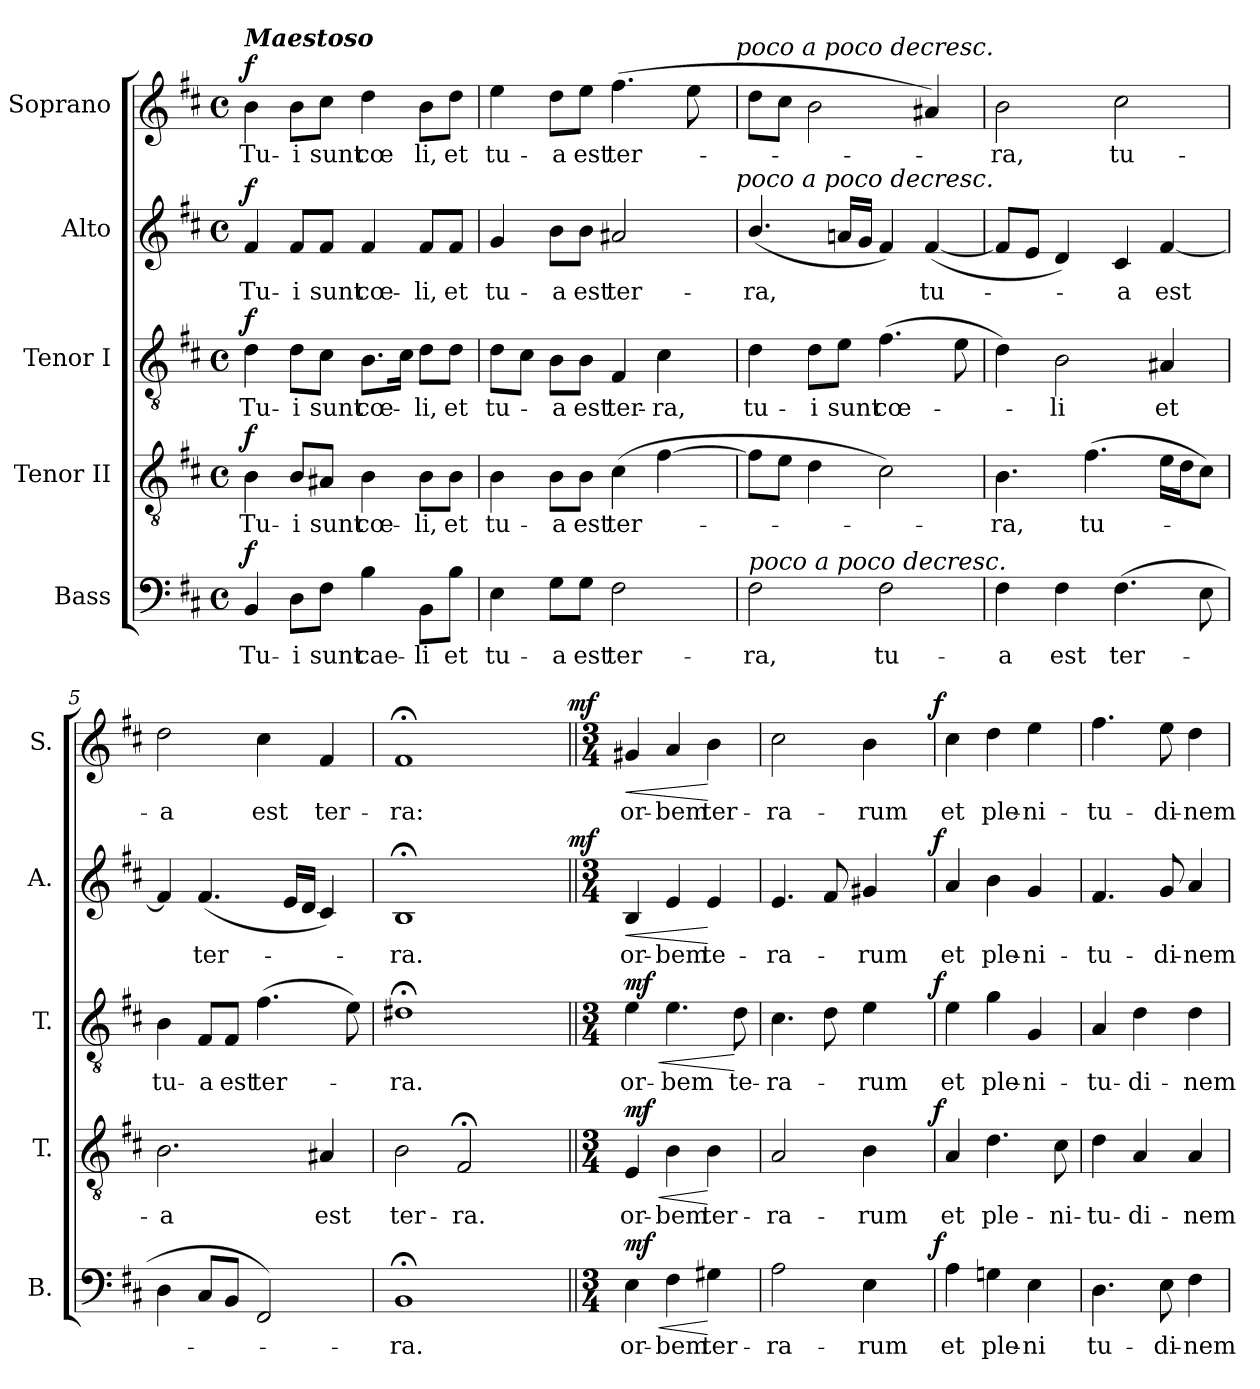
**kern	**text	**dynam	**kern	**text	**dynam	**kern	**text	**dynam	**kern	**text	**dynam	**kern	**text	**dynam
*part5	*part5	*part5	*part4	*part4	*part4	*part3	*part3	*part3	*part2	*part2	*part2	*part1	*part1	*part1
*staff5	*staff5	*staff5	*staff4	*staff4	*staff4	*staff3	*staff3	*staff3	*staff2	*staff2	*staff2	*staff1	*staff1	*staff1
*I"Bass	*	*	*I"Tenor II	*	*	*I"Tenor I	*	*	*I"Alto	*	*	*I"Soprano	*	*
*I'B.	*	*	*I'T.	*	*	*I'T.	*	*	*I'A.	*	*	*I'S.	*	*
!!LO:PB:g=z
*clefF4	*	*	*clefGv2	*	*	*clefGv2	*	*	*clefG2	*	*	*clefG2	*	*
*	*	*	*ITrd7c12	*	*	*ITrd7c12	*	*	*	*	*	*	*	*
*k[f#c#]	*	*	*k[f#c#]	*	*	*k[f#c#]	*	*	*k[f#c#]	*	*	*k[f#c#]	*	*
*D:	*	*	*D:	*	*	*D:	*	*	*D:	*	*	*D:	*	*
*M4/4	*	*	*M4/4	*	*	*M4/4	*	*	*M4/4	*	*	*M4/4	*	*
*met(c)	*	*	*met(c)	*	*	*met(c)	*	*	*met(c)	*	*	*met(c)	*	*
*MM70	*	*	*MM70	*	*	*MM70	*	*	*MM70	*	*	*MM70	*	*
=1	=1	=1	=1	=1	=1	=1	=1	=1	=1	=1	=1	=1	=1	=1
!	!LO:LY:b:color=#000000	!	!	!	!	!	!	!	!	!	!	!	!	!
!	!	!	!	!LO:LY:b:color=#000000	!	!	!	!	!	!	!	!	!	!
!	!	!	!	!	!	!	!LO:LY:b:color=#000000	!	!	!	!	!	!	!
!	!	!	!	!	!	!	!	!	!	!LO:LY:b:color=#000000	!	!	!	!
!	!	!	!	!	!	!	!	!	!	!	!	!LO:TX:a:Bi:t=Maestoso	!	!
!	!	!	!	!	!	!	!	!	!	!	!	!	!LO:LY:b:color=#000000	!
4BBi/	Tu-	f	4BBi\	Tu-	f	4Di\	Tu-	f	4f#i/	Tu-	f	4bi\	Tu-	f
!	!LO:LY:b:color=#000000	!	!	!	!	!	!	!	!	!	!	!	!	!
!	!	!	!	!LO:LY:b:color=#000000	!	!	!	!	!	!	!	!	!	!
!	!	!	!	!	!	!	!LO:LY:b:color=#000000	!	!	!	!	!	!	!
!	!	!	!	!	!	!	!	!	!	!LO:LY:b:color=#000000	!	!	!	!
!	!	!	!	!	!	!	!	!	!	!	!	!	!LO:LY:b:color=#000000	!
8Di\L	-i	.	8BBi/L	-i	.	8Di\L	-i	.	8f#i/L	-i	.	8bi\L	-i	.
!	!LO:LY:b:color=#000000	!	!	!	!	!	!	!	!	!	!	!	!	!
!	!	!	!	!LO:LY:b:color=#000000	!	!	!	!	!	!	!	!	!	!
!	!	!	!	!	!	!	!LO:LY:b:color=#000000	!	!	!	!	!	!	!
!	!	!	!	!	!	!	!	!	!	!LO:LY:b:color=#000000	!	!	!	!
!	!	!	!	!	!	!	!	!	!	!	!	!	!LO:LY:b:color=#000000	!
8F#i\J	sunt	.	8AA#Xi/J	sunt	.	8C#i\J	sunt	.	8f#i/J	sunt	.	8cc#i\J	sunt	.
!	!LO:LY:b:color=#000000	!	!	!	!	!	!	!	!	!	!	!	!	!
!	!	!	!	!LO:LY:b:color=#000000	!	!	!	!	!	!	!	!	!	!
!	!	!	!	!	!	!	!LO:LY:b:color=#000000	!	!	!	!	!	!	!
!	!	!	!	!	!	!	!	!	!	!LO:LY:b:color=#000000	!	!	!	!
!	!	!	!	!	!	!	!	!	!	!	!	!	!LO:LY:b:color=#000000	!
4Bi\	cae-	.	4BBi\	cœ-	.	8.BBi\L	cœ-	.	4f#i/	cœ-	.	4ddi\	cœ	.
.	.	.	.	.	.	16C#i\Jk	.	.	.	.	.	.	.	.
!	!LO:LY:b:color=#000000	!	!	!	!	!	!	!	!	!	!	!	!	!
!	!	!	!	!LO:LY:b:color=#000000	!	!	!	!	!	!	!	!	!	!
!	!	!	!	!	!	!	!LO:LY:b:color=#000000	!	!	!	!	!	!	!
!	!	!	!	!	!	!	!	!	!	!LO:LY:b:color=#000000	!	!	!	!
!	!	!	!	!	!	!	!	!	!	!	!	!	!LO:LY:b:color=#000000	!
8BBi\L	-li	.	8BBi\L	-li,	.	8Di\L	-li,	.	8f#i/L	-li,	.	8bi\L	li,	.
!	!LO:LY:b:color=#000000	!	!	!	!	!	!	!	!	!	!	!	!	!
!	!	!	!	!LO:LY:b:color=#000000	!	!	!	!	!	!	!	!	!	!
!	!	!	!	!	!	!	!LO:LY:b:color=#000000	!	!	!	!	!	!	!
!	!	!	!	!	!	!	!	!	!	!LO:LY:b:color=#000000	!	!	!	!
!	!	!	!	!	!	!	!	!	!	!	!	!	!LO:LY:b:color=#000000	!
8Bi\J	et	.	8BBi\J	et	.	8Di\J	et	.	8f#i/J	et	.	8ddi\J	et	.
=2	=2	=2	=2	=2	=2	=2	=2	=2	=2	=2	=2	=2	=2	=2
!	!LO:LY:b:color=#000000	!	!	!	!	!	!	!	!	!	!	!	!	!
!	!	!	!	!LO:LY:b:color=#000000	!	!	!	!	!	!	!	!	!	!
!	!	!	!	!	!	!	!LO:LY:b:color=#000000	!	!	!	!	!	!	!
!	!	!	!	!	!	!	!	!	!	!LO:LY:b:color=#000000	!	!	!	!
!	!	!	!	!	!	!	!	!	!	!	!	!	!LO:LY:b:color=#000000	!
*	*	*	*	*	*	*	*	*	*^	*	*	*^	*	*
4Ei\	tu-	.	4BBi\	tu-	.	8Di\L	tu-	.	4gi/	2ryy	tu-	.	4eei\	2ryy	tu-	.
.	.	.	.	.	.	8C#i\J	.	.	.	.	.	.	.	.	.	.
!	!LO:LY:b:color=#000000	!	!	!	!	!	!	!	!	!	!	!	!	!	!	!
!	!	!	!	!LO:LY:b:color=#000000	!	!	!	!	!	!	!	!	!	!	!	!
!	!	!	!	!	!	!	!LO:LY:b:color=#000000	!	!	!	!	!	!	!	!	!
!	!	!	!	!	!	!	!	!	!	!	!LO:LY:b:color=#000000	!	!	!	!	!
!	!	!	!	!	!	!	!	!	!	!	!	!	!	!	!LO:LY:b:color=#000000	!
8Gi\L	-a	.	8BBi\L	-a	.	8BBi\L	-a	.	8bi\L	.	-a	.	8ddi\L	.	-a	.
!	!LO:LY:b:color=#000000	!	!	!	!	!	!	!	!	!	!	!	!	!	!	!
!	!	!	!	!LO:LY:b:color=#000000	!	!	!	!	!	!	!	!	!	!	!	!
!	!	!	!	!	!	!	!LO:LY:b:color=#000000	!	!	!	!	!	!	!	!	!
!	!	!	!	!	!	!	!	!	!	!	!LO:LY:b:color=#000000	!	!	!	!	!
!	!	!	!	!	!	!	!	!	!	!	!	!	!	!	!LO:LY:b:color=#000000	!
8Gi\J	est	.	8BBi\J	est	.	8BBi\J	est	.	8bi\J	.	est	.	8eei\J	.	est	.
!	!LO:LY:b:color=#000000	!	!	!	!	!	!	!	!	!	!	!	!	!	!	!
!	!	!	!	!LO:LY:b:color=#000000	!	!	!	!	!	!	!	!	!	!	!	!
!	!	!	!	!	!	!	!LO:LY:b:color=#000000	!	!	!	!	!	!	!	!	!
!	!	!	!	!	!	!	!	!	!	!	!LO:LY:b:color=#000000	!	!	!	!	!
!	!	!	!	!	!	!	!	!	!	!	!	!	!	!	!LO:LY:b:color=#000000	!
2F#i\	ter-	.	(4C#i\	ter-	.	4FF#i/	ter-	.	2a#Xi/	4ryy	ter-	.	(4.ff#i\	4ryy	ter-	.
!	!	!	!	!	!	!	!LO:LY:b:color=#000000	!	!	!	!	!	!	!	!	!
.	.	.	[4F#i\	.	.	4C#i\	-ra,	.	.	8ryy	.	.	.	8ryy	.	.
.	.	.	.	.	.	.	.	.	.	16ryy	.	.	8eei\	16ryy	.	.
.	.	.	.	.	.	.	.	.	.	32ryy	.	.	.	32ryy	.	.
.	.	.	.	.	.	.	.	.	.	64ryy	.	.	.	64ryy	.	.
.	.	.	.	.	.	.	.	.	.	128...ryy	.	.	.	128...ryy	.	.
!	!	!	!	!	!	!	!	!	!	!	!	!	!	!LO:TX:a:i:t=poco a poco decresc.	!	!
!	!	!	!	!	!	!	!	!	!	!LO:TX:a:i:t=poco a poco decresc.	!	!	!	!	!	!
.	.	.	.	.	.	.	.	.	.	1024ryy	.	.	.	1024ryy	.	.
*	*	*	*	*	*	*	*	*	*v	*v	*	*	*	*	*	*
*	*	*	*	*	*	*	*	*	*	*	*	*v	*v	*	*
=3	=3	=3	=3	=3	=3	=3	=3	=3	=3	=3	=3	=3	=3	=3
*	*	*	*	*	*	*	*	*	*^	*	*	*^	*	*
!	!LO:LY:b:color=#000000	!	!	!	!	!	!	!	!	!	!	!	!	!	!	!
*	*	*	*	*	*	*	*	*	*v	*v	*	*	*	*	*	*
*	*	*	*	*	*	*	*	*	*	*	*	*v	*v	*	*
*	*	*	*	*	*	*	*	*	*^	*	*	*^	*	*
!	!	!	!	!	!	!	!LO:LY:b:color=#000000	!	!	!	!	!	!	!	!	!
*	*	*	*	*	*	*	*	*	*v	*v	*	*	*	*	*	*
*	*	*	*	*	*	*	*	*	*	*	*	*v	*v	*	*
*	*	*	*	*	*	*	*	*	*^	*	*	*^	*	*
!LO:TX:a:i:t=poco    a    poco    decresc.	!	!	!	!	!	!	!	!	!	!	!	!	!	!	!	!
!	!	!	!	!	!	!	!	!	!	!	!LO:LY:b:color=#000000	!	!	!	!	!
*	*	*	*	*	*	*	*	*	*v	*v	*	*	*	*	*	*
*	*	*	*	*	*	*	*	*	*	*	*	*v	*v	*	*
2F#i\	-ra,	.	8F#i\L]	.	.	4Di\	tu-	.	(4.bi/	-ra,	.	8ddi\L	.	.
.	.	.	8Ei\J	.	.	.	.	.	.	.	.	8cc#i\J	.	.
!	!	!	!	!	!	!	!LO:LY:b:color=#000000	!	!	!	!	!	!	!
.	.	.	4Di\	.	.	8Di\L	-i	.	.	.	.	2bi\	.	.
!	!	!	!	!	!	!	!LO:LY:b:color=#000000	!	!	!	!	!	!	!
.	.	.	.	.	.	8Ei\J	sunt	.	16ani/LL	.	.	.	.	.
.	.	.	.	.	.	.	.	.	16gi/JJ	.	.	.	.	.
!	!LO:LY:b:color=#000000	!	!	!	!	!	!	!	!	!	!	!	!	!
!	!	!	!	!	!	!	!LO:LY:b:color=#000000	!	!	!	!	!	!	!
2F#i\	tu-	.	2C#i\)	.	.	(4.F#i\	cœ-	.	4f#i/)	.	.	.	.	.
!	!	!	!	!	!	!	!	!	!	!LO:LY:b:color=#000000	!	!	!	!
.	.	.	.	.	.	.	.	.	([4f#i/	tu-	.	4a#Xi/)	.	.
.	.	.	.	.	.	8Ei\	.	.	.	.	.	.	.	.
=4	=4	=4	=4	=4	=4	=4	=4	=4	=4	=4	=4	=4	=4	=4
!	!LO:LY:b:color=#000000	!	!	!	!	!	!	!	!	!	!	!	!	!
!	!	!	!	!LO:LY:b:color=#000000	!	!	!	!	!	!	!	!	!	!
!	!	!	!	!	!	!	!	!	!	!	!	!	!LO:LY:b:color=#000000	!
4F#i\	-a	.	4.BBi\	-ra,	.	4Di\)	.	.	8f#i/L]	.	.	2bi\	-ra,	.
.	.	.	.	.	.	.	.	.	8ei/J	.	.	.	.	.
!	!LO:LY:b:color=#000000	!	!	!	!	!	!	!	!	!	!	!	!	!
!	!	!	!	!	!	!	!LO:LY:b:color=#000000	!	!	!	!	!	!	!
4F#i\	est	.	.	.	.	2BBi\	-li	.	4di/)	.	.	.	.	.
!	!	!	!	!LO:LY:b:color=#000000	!	!	!	!	!	!	!	!	!	!
.	.	.	(4.F#i\	tu-	.	.	.	.	.	.	.	.	.	.
!	!LO:LY:b:color=#000000	!	!	!	!	!	!	!	!	!	!	!	!	!
!	!	!	!	!	!	!	!	!	!	!LO:LY:b:color=#000000	!	!	!	!
!	!	!	!	!	!	!	!	!	!	!	!	!	!LO:LY:b:color=#000000	!
(4.F#i\	ter-	.	.	.	.	.	.	.	4c#i/	-a	.	2cc#i\	tu-	.
!	!	!	!	!	!	!	!LO:LY:b:color=#000000	!	!	!	!	!	!	!
!	!	!	!	!	!	!	!	!	!	!LO:LY:b:color=#000000	!	!	!	!
.	.	.	16Ei\LL	.	.	4AA#Xi/	et	.	[4f#i/	est	.	.	.	.
.	.	.	16Di\J	.	.	.	.	.	.	.	.	.	.	.
8Ei\	.	.	8C#i\J)	.	.	.	.	.	.	.	.	.	.	.
!!LO:LB:g=z
=5	=5	=5	=5	=5	=5	=5	=5	=5	=5	=5	=5	=5	=5	=5
!	!	!	!	!LO:LY:b:color=#000000	!	!	!	!	!	!	!	!	!	!
!	!	!	!	!	!	!	!LO:LY:b:color=#000000	!	!	!	!	!	!	!
!	!	!	!	!	!	!	!	!	!	!	!	!	!LO:LY:b:color=#000000	!
4Di\	.	.	2.BBi\	-a	.	4BBi\	tu-	.	4f#i/]	.	.	2ddi\	-a	.
!	!	!	!	!	!	!	!LO:LY:b:color=#000000	!	!	!	!	!	!	!
!	!	!	!	!	!	!	!	!	!	!LO:LY:b:color=#000000	!	!	!	!
8C#i/L	.	.	.	.	.	8FF#i/L	-a	.	(4.f#i/	ter-	.	.	.	.
!	!	!	!	!	!	!	!LO:LY:b:color=#000000	!	!	!	!	!	!	!
8BBi/J	.	.	.	.	.	8FF#i/J	est	.	.	.	.	.	.	.
!	!	!	!	!	!	!	!LO:LY:b:color=#000000	!	!	!	!	!	!	!
!	!	!	!	!	!	!	!	!	!	!	!	!	!LO:LY:b:color=#000000	!
2FF#i/)	.	.	.	.	.	(4.F#i\	ter-	.	.	.	.	4cc#i\	est	.
.	.	.	.	.	.	.	.	.	16ei/LL	.	.	.	.	.
.	.	.	.	.	.	.	.	.	16di/JJ	.	.	.	.	.
!	!	!	!	!LO:LY:b:color=#000000	!	!	!	!	!	!	!	!	!	!
!	!	!	!	!	!	!	!	!	!	!	!	!	!LO:LY:b:color=#000000	!
.	.	.	4AA#Xi/	est	.	.	.	.	4c#i/)	.	.	4f#i/	ter-	.
.	.	.	.	.	.	8Ei\)	.	.	.	.	.	.	.	.
=6	=6	=6	=6	=6	=6	=6	=6	=6	=6	=6	=6	=6	=6	=6
!	!LO:LY:b:color=#000000	!	!	!	!	!	!	!	!	!	!	!	!	!
!	!	!	!	!LO:LY:b:color=#000000	!	!	!	!	!	!	!	!	!	!
!	!	!	!	!	!	!	!LO:LY:b:color=#000000	!	!	!	!	!	!	!
!	!	!	!	!	!	!	!	!	!	!LO:LY:b:color=#000000	!	!	!	!
!	!	!	!	!	!	!	!	!	!	!	!	!	!LO:LY:b:color=#000000	!
*	*	*	*	*	*	*	*	*	*^	*	*	*^	*	*
1BB;i	-ra.	.	2BBi\	ter-	.	1D#X;i	-ra.	.	1B;i	2ryy	-ra.	.	1f#;i	2ryy	-ra:	.
!	!	!	!	!LO:LY:b:color=#000000	!	!	!	!	!	!	!	!	!	!	!	!
.	.	.	2FF#;i/	-ra.	.	.	.	.	.	4ryy	.	.	.	4ryy	.	.
.	.	.	.	.	.	.	.	.	.	8ryy	.	.	.	8ryy	.	.
.	.	.	.	.	.	.	.	.	.	16ryy	.	.	.	16ryy	.	.
.	.	.	.	.	.	.	.	.	.	32ryy	.	.	.	32ryy	.	.
.	.	.	.	.	.	.	.	.	.	64ryy	.	.	.	64ryy	.	.
.	.	.	.	.	.	.	.	.	.	128...ryy	.	.	.	128...ryy	.	.
.	.	.	.	.	.	.	.	.	.	1024ryy	.	mf	.	1024ryy	.	mf
*	*	*	*	*	*	*	*	*	*v	*v	*	*	*	*	*	*
*	*	*	*	*	*	*	*	*	*	*	*	*v	*v	*	*
=7||	=7||	=7||	=7||	=7||	=7||	=7||	=7||	=7||	=7||	=7||	=7||	=7||	=7||	=7||
*M3/4	*	*	*M3/4	*	*	*M3/4	*	*	*M3/4	*	*	*M3/4	*	*
*	*	*	*	*	*	*	*	*	*^	*	*	*^	*	*
!	!LO:LY:b:color=#000000	!LO:HP:b	!	!	!	!	!	!	!	!	!	!	!	!	!	!
*	*	*	*	*	*	*	*	*	*v	*v	*	*	*	*	*	*
*	*	*	*	*	*	*	*	*	*	*	*	*v	*v	*	*
*	*	*	*	*	*	*	*	*	*^	*	*	*^	*	*
!	!	!	!	!LO:LY:b:color=#000000	!LO:HP:b	!	!	!	!	!	!	!	!	!	!	!
*	*	*	*	*	*	*	*	*	*v	*v	*	*	*	*	*	*
*	*	*	*	*	*	*	*	*	*	*	*	*v	*v	*	*
*	*	*	*	*	*	*	*	*	*^	*	*	*^	*	*
!	!	!	!	!	!	!	!LO:LY:b:color=#000000	!LO:HP:b	!	!	!	!	!	!	!	!
*	*	*	*	*	*	*	*	*	*v	*v	*	*	*	*	*	*
*	*	*	*	*	*	*	*	*	*	*	*	*v	*v	*	*
*	*	*	*	*	*	*	*	*	*^	*	*	*^	*	*
!	!	!	!	!	!	!	!	!	!	!	!LO:LY:b:color=#000000	!LO:HP:b	!	!	!	!
*	*	*	*	*	*	*	*	*	*v	*v	*	*	*	*	*	*
*	*	*	*	*	*	*	*	*	*	*	*	*v	*v	*	*
*	*	*	*	*	*	*	*	*	*	*	*	*MM70	*	*
*	*	*	*	*	*	*	*	*	*^	*	*	*^	*	*
!	!	!	!	!	!	!	!	!	!	!	!	!	!	!	!LO:LY:b:color=#000000	!LO:HP:b
*	*	*	*	*	*	*	*	*	*v	*v	*	*	*	*	*	*
*	*	*	*	*	*	*	*	*	*	*	*	*v	*v	*	*
4Ei\	or-	< mf	4EEi/	or-	< mf	4Ei\	or-	< mf	4Bi/	or-	<	4g#Xi/	or-	<
!	!LO:LY:b:color=#000000	!	!	!	!	!	!	!	!	!	!	!	!	!
!	!	!	!	!LO:LY:b:color=#000000	!	!	!	!	!	!	!	!	!	!
!	!	!	!	!	!	!	!LO:LY:b:color=#000000	!	!	!	!	!	!	!
!	!	!	!	!	!	!	!	!	!	!LO:LY:b:color=#000000	!	!	!	!
!	!	!	!	!	!	!	!	!	!	!	!	!	!LO:LY:b:color=#000000	!
4F#i\	-bem	.	4BBi\	-bem	.	4.Ei\	-bem	.	4ei/	-bem	.	4ai/	-bem	.
!	!LO:LY:b:color=#000000	!	!	!	!	!	!	!	!	!	!	!	!	!
!	!	!	!	!LO:LY:b:color=#000000	!	!	!	!	!	!	!	!	!	!
!	!	!	!	!	!	!	!	!	!	!LO:LY:b:color=#000000	!	!	!	!
!	!	!	!	!	!	!	!	!	!	!	!	!	!LO:LY:b:color=#000000	!
4G#Xi\	ter-	[	4BBi\	ter-	[	.	.	.	4ei/	te-	[	4bi\	ter-	[
!	!	!	!	!	!	!	!LO:LY:b:color=#000000	!	!	!	!	!	!	!
.	.	.	.	.	.	8Di\	te-	[	.	.	.	.	.	.
=8	=8	=8	=8	=8	=8	=8	=8	=8	=8	=8	=8	=8	=8	=8
!	!LO:LY:b:color=#000000	!	!	!	!	!	!	!	!	!	!	!	!	!
!	!	!	!	!LO:LY:b:color=#000000	!	!	!	!	!	!	!	!	!	!
!	!	!	!	!	!	!	!LO:LY:b:color=#000000	!	!	!	!	!	!	!
!	!	!	!	!	!	!	!	!	!	!LO:LY:b:color=#000000	!	!	!	!
!	!	!	!	!	!	!	!	!	!	!	!	!	!LO:LY:b:color=#000000	!
*^	*	*	*^	*	*	*^	*	*	*^	*	*	*^	*	*
2Ai\	2ryy	-ra-	.	2AAi/	2ryy	-ra-	.	4.C#i\	2ryy	-ra-	.	4.ei/	2ryy	-ra-	.	2cc#i\	2ryy	-ra-	.
.	.	.	.	.	.	.	.	8Di\	.	.	.	8f#i/	.	.	.	.	.	.	.
!	!	!LO:LY:b:color=#000000	!	!	!	!	!	!	!	!	!	!	!	!	!	!	!	!	!
!	!	!	!	!	!	!LO:LY:b:color=#000000	!	!	!	!	!	!	!	!	!	!	!	!	!
!	!	!	!	!	!	!	!	!	!	!LO:LY:b:color=#000000	!	!	!	!	!	!	!	!	!
!	!	!	!	!	!	!	!	!	!	!	!	!	!	!LO:LY:b:color=#000000	!	!	!	!	!
!	!	!	!	!	!	!	!	!	!	!	!	!	!	!	!	!	!	!LO:LY:b:color=#000000	!
4Ei\	8ryy	-rum	.	4BBi\	8ryy	-rum	.	4Ei\	8ryy	-rum	.	4g#Xi/	8ryy	-rum	.	4bi\	8ryy	-rum	.
.	16ryy	.	.	.	16ryy	.	.	.	16ryy	.	.	.	16ryy	.	.	.	16ryy	.	.
.	32ryy	.	.	.	32ryy	.	.	.	32ryy	.	.	.	32ryy	.	.	.	32ryy	.	.
.	64ryy	.	.	.	64ryy	.	.	.	64ryy	.	.	.	64ryy	.	.	.	64ryy	.	.
.	128...ryy	.	.	.	128...ryy	.	.	.	128...ryy	.	.	.	128...ryy	.	.	.	128...ryy	.	.
.	1024ryy	.	f	.	1024ryy	.	f	.	1024ryy	.	f	.	1024ryy	.	f	.	1024ryy	.	f
*v	*v	*	*	*	*	*	*	*v	*v	*	*	*v	*v	*	*	*v	*v	*	*
*	*	*	*v	*v	*	*	*	*	*	*	*	*	*	*	*
=9	=9	=9	=9	=9	=9	=9	=9	=9	=9	=9	=9	=9	=9	=9
*^	*	*	*^	*	*	*^	*	*	*^	*	*	*^	*	*
!	!	!LO:LY:b:color=#000000	!	!	!	!	!	!	!	!	!	!	!	!	!	!	!	!	!
*v	*v	*	*	*	*	*	*	*v	*v	*	*	*v	*v	*	*	*v	*v	*	*
*	*	*	*v	*v	*	*	*	*	*	*	*	*	*	*	*
*^	*	*	*^	*	*	*^	*	*	*^	*	*	*^	*	*
!	!	!	!	!	!	!LO:LY:b:color=#000000	!	!	!	!	!	!	!	!	!	!	!	!	!
*v	*v	*	*	*	*	*	*	*v	*v	*	*	*v	*v	*	*	*v	*v	*	*
*	*	*	*v	*v	*	*	*	*	*	*	*	*	*	*	*
*^	*	*	*^	*	*	*^	*	*	*^	*	*	*^	*	*
!	!	!	!	!	!	!	!	!	!	!LO:LY:b:color=#000000	!	!	!	!	!	!	!	!	!
*v	*v	*	*	*	*	*	*	*v	*v	*	*	*v	*v	*	*	*v	*v	*	*
*	*	*	*v	*v	*	*	*	*	*	*	*	*	*	*	*
*^	*	*	*^	*	*	*^	*	*	*^	*	*	*^	*	*
!	!	!	!	!	!	!	!	!	!	!	!	!	!	!LO:LY:b:color=#000000	!	!	!	!	!
*v	*v	*	*	*	*	*	*	*v	*v	*	*	*v	*v	*	*	*v	*v	*	*
*	*	*	*v	*v	*	*	*	*	*	*	*	*	*	*	*
*^	*	*	*^	*	*	*^	*	*	*^	*	*	*^	*	*
!	!	!	!	!	!	!	!	!	!	!	!	!	!	!	!	!	!	!LO:LY:b:color=#000000	!
*v	*v	*	*	*	*	*	*	*v	*v	*	*	*v	*v	*	*	*v	*v	*	*
*	*	*	*v	*v	*	*	*	*	*	*	*	*	*	*	*
4Ai\	et	.	4AAi/	et	.	4Ei\	et	.	4ai/	et	.	4cc#i\	et	.
!	!LO:LY:b:color=#000000	!	!	!	!	!	!	!	!	!	!	!	!	!
!	!	!	!	!LO:LY:b:color=#000000	!	!	!	!	!	!	!	!	!	!
!	!	!	!	!	!	!	!LO:LY:b:color=#000000	!	!	!	!	!	!	!
!	!	!	!	!	!	!	!	!	!	!LO:LY:b:color=#000000	!	!	!	!
!	!	!	!	!	!	!	!	!	!	!	!	!	!LO:LY:b:color=#000000	!
4Gni\	ple-	.	4.Di\	ple-	.	4Gi\	ple-	.	4bi\	ple-	.	4ddi\	ple-	.
!	!LO:LY:b:color=#000000	!	!	!	!	!	!	!	!	!	!	!	!	!
!	!	!	!	!	!	!	!LO:LY:b:color=#000000	!	!	!	!	!	!	!
!	!	!	!	!	!	!	!	!	!	!LO:LY:b:color=#000000	!	!	!	!
!	!	!	!	!	!	!	!	!	!	!	!	!	!LO:LY:b:color=#000000	!
4Ei\	-ni	.	.	.	.	4GGi/	-ni-	.	4gi/	-ni-	.	4eei\	-ni-	.
!	!	!	!	!LO:LY:b:color=#000000	!	!	!	!	!	!	!	!	!	!
.	.	.	8C#i\	-ni-	.	.	.	.	.	.	.	.	.	.
=10	=10	=10	=10	=10	=10	=10	=10	=10	=10	=10	=10	=10	=10	=10
!	!LO:LY:b:color=#000000	!	!	!	!	!	!	!	!	!	!	!	!	!
!	!	!	!	!LO:LY:b:color=#000000	!	!	!	!	!	!	!	!	!	!
!	!	!	!	!	!	!	!LO:LY:b:color=#000000	!	!	!	!	!	!	!
!	!	!	!	!	!	!	!	!	!	!LO:LY:b:color=#000000	!	!	!	!
!	!	!	!	!	!	!	!	!	!	!	!	!	!LO:LY:b:color=#000000	!
4.Di\	tu-	.	4Di\	-tu-	.	4AAi/	-tu-	.	4.f#i/	-tu-	.	4.ff#i\	-tu-	.
!	!	!	!	!LO:LY:b:color=#000000	!	!	!	!	!	!	!	!	!	!
!	!	!	!	!	!	!	!LO:LY:b:color=#000000	!	!	!	!	!	!	!
.	.	.	4AAi/	-di-	.	4Di\	-di-	.	.	.	.	.	.	.
!	!LO:LY:b:color=#000000	!	!	!	!	!	!	!	!	!	!	!	!	!
!	!	!	!	!	!	!	!	!	!	!LO:LY:b:color=#000000	!	!	!	!
!	!	!	!	!	!	!	!	!	!	!	!	!	!LO:LY:b:color=#000000	!
8Ei\	-di-	.	.	.	.	.	.	.	8gi/	-di-	.	8eei\	-di-	.
!	!LO:LY:b:color=#000000	!	!	!	!	!	!	!	!	!	!	!	!	!
!	!	!	!	!LO:LY:b:color=#000000	!	!	!	!	!	!	!	!	!	!
!	!	!	!	!	!	!	!LO:LY:b:color=#000000	!	!	!	!	!	!	!
!	!	!	!	!	!	!	!	!	!	!LO:LY:b:color=#000000	!	!	!	!
!	!	!	!	!	!	!	!	!	!	!	!	!	!LO:LY:b:color=#000000	!
4F#i\	-nem	.	4AAi/	-nem	.	4Di\	-nem	.	4ai/	-nem	.	4ddi\	-nem	.
=	=	=	=	=	=	=	=	=	=	=	=	=	=	=
*-	*-	*-	*-	*-	*-	*-	*-	*-	*-	*-	*-	*-	*-	*-
